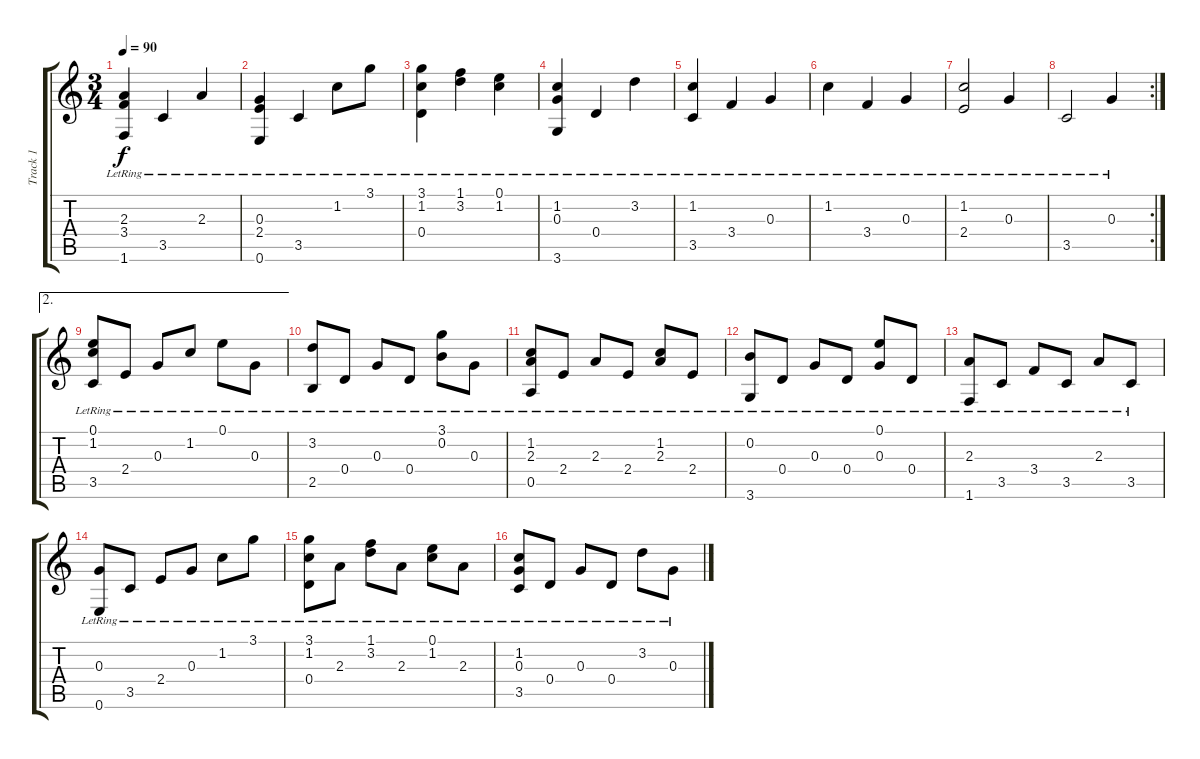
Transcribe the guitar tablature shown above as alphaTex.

\track ("Track 1" "Track 1") {instrument acousticguitarsteel}
\staff {score tabs}
\tuning (E4 B3 G3 D3 A2 E2) {hide}
\ts (3 4)
\tempo 90
\clef g2
\ks c
(2.3{lr} 3.4{lr} 1.6{lr}).4{dy f} 3.5{lr}.4 2.3{lr}.4 |
(0.3{lr} 2.4{lr} 0.6{lr}).4 3.5{lr}.4 1.2{lr}.8 3.1{lr}.8 |
(3.1{lr} 1.2{lr} 0.4{lr}).4 (1.1{lr} 3.2{lr}).4 (0.1{lr} 1.2{lr}).4 |
(1.2{lr} 0.3{lr} 3.6{lr}).4 0.4{lr}.4 3.2{lr}.4 |
(1.2{lr} 3.5{lr}).4 3.4{lr}.4 0.3{lr}.4 |
1.2{lr}.4 3.4{lr}.4 0.3{lr}.4 |
(1.2{lr} 2.4{lr}).2 0.3{lr}.4 |
\rc 2
3.5{lr}.2 0.3{lr}.4 |
\ae 2
(0.1{lr} 1.2{lr} 3.5{lr}).8 2.4{lr}.8 0.3{lr}.8 1.2{lr}.8 0.1{lr}.8 0.3{lr}.8 |
(3.2{lr} 2.5{lr}).8 0.4{lr}.8 0.3{lr}.8 0.4{lr}.8 (3.1{lr} 0.2{lr}).8 0.3{lr}.8 |
(1.2{lr} 2.3{lr} 0.5{lr}).8 2.4{lr}.8 2.3{lr}.8 2.4{lr}.8 (1.2{lr} 2.3{lr}).8 2.4{lr}.8 |
(0.2{lr} 3.6{lr}).8 0.4{lr}.8 0.3{lr}.8 0.4{lr}.8 (0.1{lr} 0.3{lr}).8 0.4{lr}.8 |
(2.3{lr} 1.6{lr}).8 3.5{lr}.8 3.4{lr}.8 3.5{lr}.8 2.3{lr}.8 3.5{lr}.8 |
(0.3{lr} 0.6{lr}).8 3.5{lr}.8 2.4{lr}.8 0.3{lr}.8 1.2{lr}.8 3.1{lr}.8 |
(3.1{lr} 1.2{lr} 0.4{lr}).8 2.3{lr}.8 (1.1{lr} 3.2{lr}).8 2.3{lr}.8 (0.1{lr} 1.2{lr}).8 2.3{lr}.8 |
(1.2{lr} 0.3{lr} 3.5{lr}).8 0.4{lr}.8 0.3{lr}.8 0.4{lr}.8 3.2{lr}.8 0.3{lr}.8
